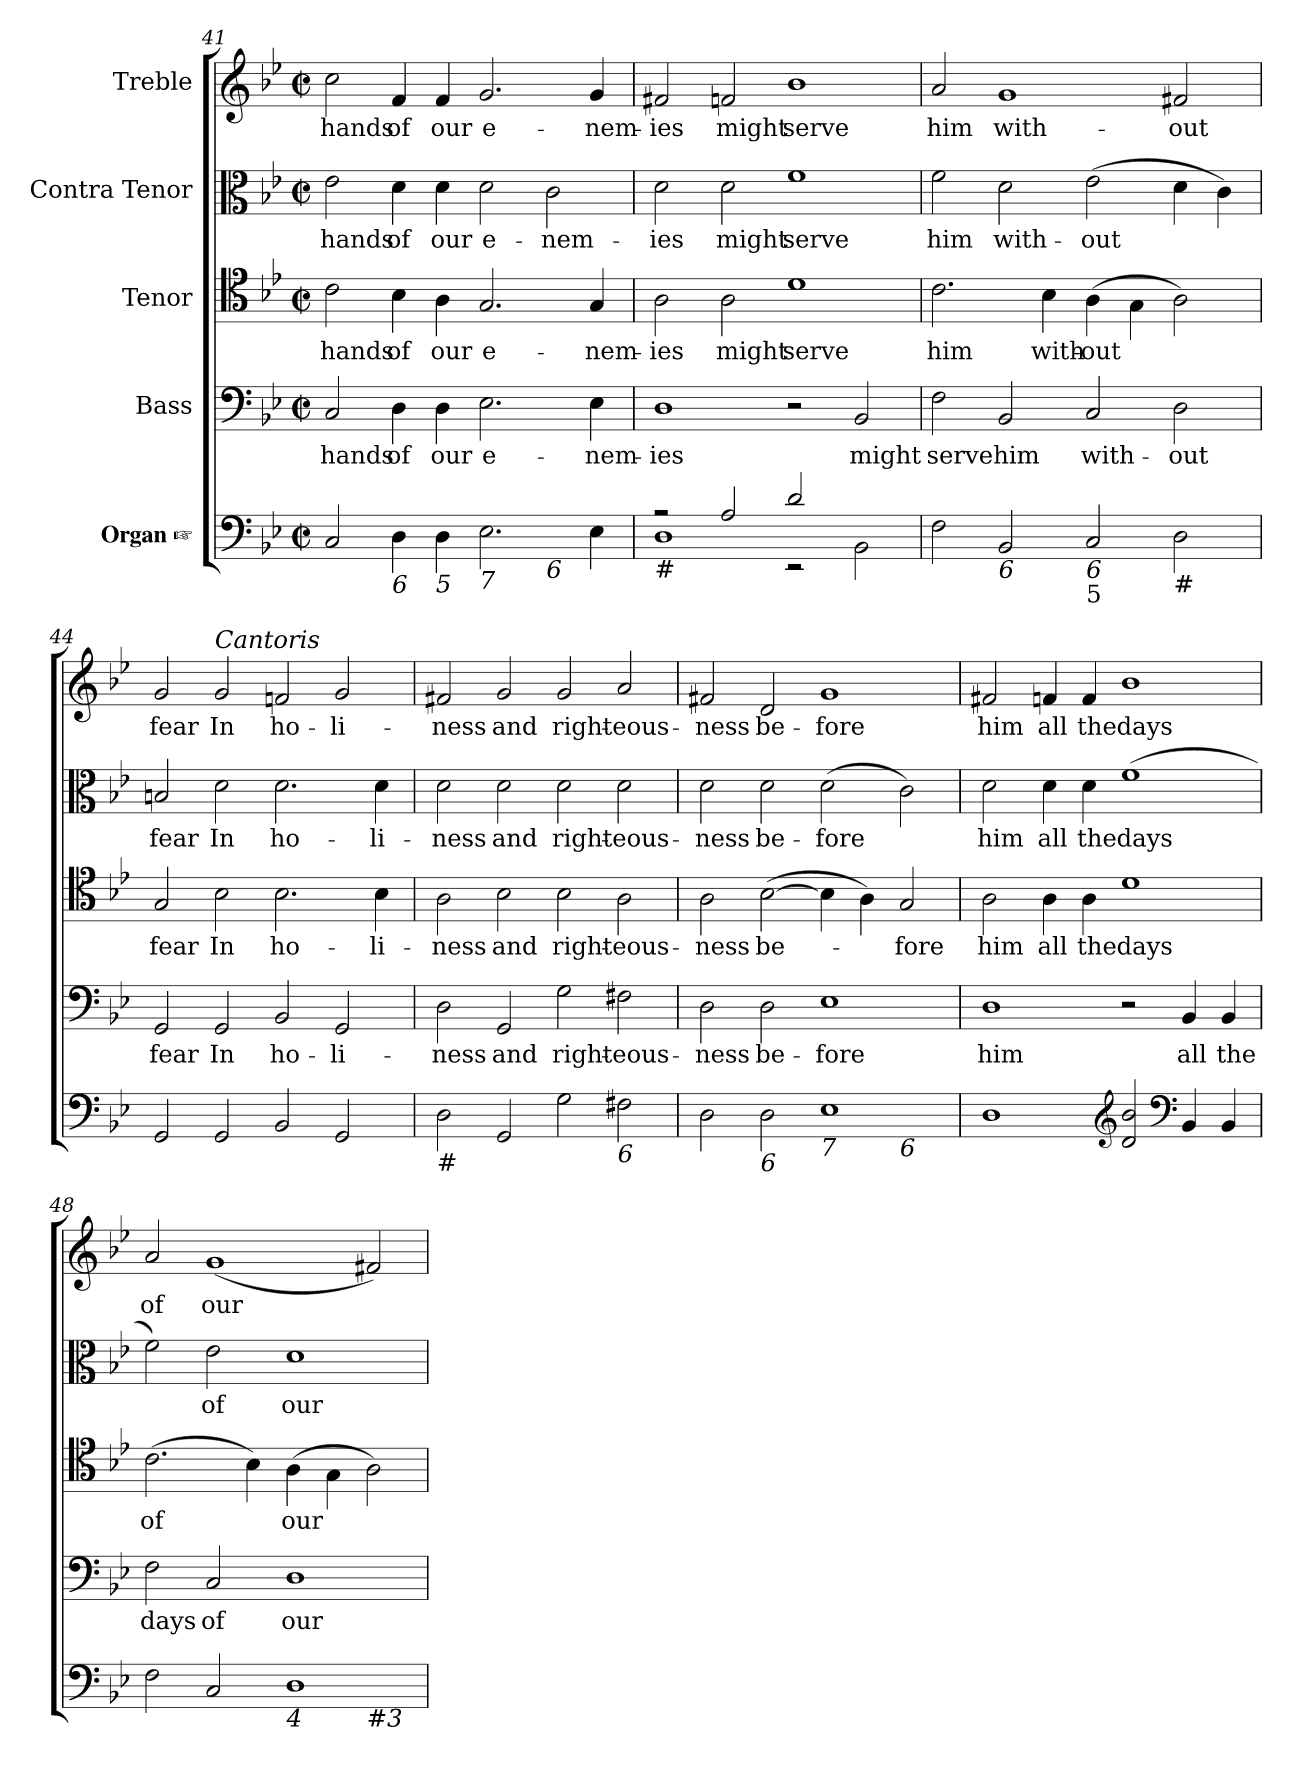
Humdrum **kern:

**kern	**kern	**text	**kern	**text	**kern	**text	**kern	**text
*part5	*part4	*part4	*part3	*part3	*part2	*part2	*part1	*part1
*staff5	*staff4	*staff4	*staff3	*staff3	*staff2	*staff2	*staff1	*staff1
*I"Organ     ☞	*I"Bass	*	*I"Tenor	*	*I"Contra Tenor	*	*I"Treble	*
!!LO:LB:g=z
*clefF4	*clefF4	*	*clefC4	*	*clefC3	*	*clefG2	*
*k[b-e-]	*k[b-e-]	*	*k[b-e-]	*	*k[b-e-]	*	*k[b-e-]	*
*g:	*g:	*	*g:	*	*g:	*	*g:	*
*M2/2	*M2/2	*	*M2/2	*	*M2/2	*	*M2/2	*
*met(c|)	*met(c|)	*	*met(c|)	*	*met(c|)	*	*met(c|)	*
=41	=41	=41	=41	=41	=41	=41	=41	=41
!	!	!LO:LY:b	!	!LO:LY:b	!	!LO:LY:b	!	!LO:LY:b
*^	*	*	*	*	*	*	*	*
2C/	1.ryy	2C/	hands	2c\	hands	2e-\	hands	2cc\	hands
!LO:TX:b:i:t=6	!	!	!	!	!	!	!	!	!
!	!	!	!LO:LY:b	!	!LO:LY:b	!	!LO:LY:b	!	!LO:LY:b
4D\	.	4D\	of	4B-\	of	4d\	of	4f/	of
!LO:TX:b:i:t=5	!	!	!	!	!	!	!	!	!
!	!	!	!LO:LY:b	!	!LO:LY:b	!	!LO:LY:b	!	!LO:LY:b
4D\	.	4D\	our	4A\	our	4d\	our	4f/	our
!LO:TX:b:i:t=7	!	!	!	!	!	!	!	!	!
!	!	!	!LO:LY:b	!	!LO:LY:b	!	!LO:LY:b	!	!LO:LY:b
2.E-\	.	2.E-\	e-	2.G/	e-	2d\	e-	2.g/	e-
!	!LO:TX:b:i:t=6	!	!	!	!	!	!	!	!
!	!	!	!	!	!	!	!LO:LY:b	!	!
.	2ryy	.	.	.	.	2c\	-nem-	.	.
!	!	!	!LO:LY:b	!	!LO:LY:b	!	!	!	!LO:LY:b
4E-\	.	4E-\	-nem-	4G/	-nem-	.	.	4g/	-nem-
=42	=42	=42	=42	=42	=42	=42	=42	=42	=42
!LO:TX:b:i:t=#	!	!	!	!	!	!	!	!	!
!	!	!	!LO:LY:b	!	!LO:LY:b	!	!LO:LY:b	!	!LO:LY:b
2rA	1D	1D	-ies	2A\	-ies	2d\	-ies	2f#X/	-ies
!	!	!	!	!	!LO:LY:b	!	!LO:LY:b	!	!LO:LY:b
2A/	.	.	.	2A\	might	2d\	might	2fn/	might
!	!	!	!	!	!LO:LY:b	!	!LO:LY:b	!	!LO:LY:b
2d/	2rEE	2r	.	1d	serve	1f	serve	1b-	serve
!	!	!	!LO:LY:b	!	!	!	!	!	!
2ryy	2BB-\	2BB-/	might	.	.	.	.	.	.
=43	=43	=43	=43	=43	=43	=43	=43	=43	=43
!	!	!	!LO:LY:b	!	!LO:LY:b	!	!LO:LY:b	!	!LO:LY:b
*v	*v	*	*	*	*	*	*	*	*
2F\	2F\	serve	2.c\	him	2f\	him	2a/	him
!LO:TX:b:i:t=6	!	!	!	!	!	!	!	!
!	!	!LO:LY:b	!	!	!	!LO:LY:b	!	!LO:LY:b
2BB-/	2BB-/	him	.	.	2d\	with-	1g	with-
!	!	!	!	!LO:LY:b	!	!	!	!
.	.	.	4B-\	with-	.	.	.	.
!LO:TX:b:i:t=6	!	!	!	!	!	!	!	!
!LO:TX:b:t=5	!	!	!	!	!	!	!	!
!	!	!LO:LY:b	!	!LO:LY:b	!	!LO:LY:b	!	!
2C/	2C/	with-	(>4A\	-out	(>2e-\	-out	.	.
.	.	.	4G\	.	.	.	.	.
!LO:TX:b:i:t=#	!	!	!	!	!	!	!	!
!	!	!LO:LY:b	!	!	!	!	!	!LO:LY:b
2D\	2D\	-out	2A\)	.	4d\	.	2f#X/	-out
.	.	.	.	.	4c\)	.	.	.
!!LO:PB:g=z
=44	=44	=44	=44	=44	=44	=44	=44	=44
!	!	!LO:LY:b	!	!LO:LY:b	!	!LO:LY:b	!	!LO:LY:b
2GG/	2GG/	fear	2G/	fear	2Bn/	fear	2g/	fear
!	!	!	!	!	!	!	!LO:TX:a:i:t=Cantoris	!
!	!	!LO:LY:b	!	!LO:LY:b	!	!LO:LY:b	!	!LO:LY:b
2GG/	2GG/	In	2B-\	In	2d\	In	2g/	In
!	!	!LO:LY:b	!	!LO:LY:b	!	!LO:LY:b	!	!LO:LY:b
2BB-/	2BB-/	ho-	2.B-\	ho-	2.d\	ho-	2fn/	ho-
!	!	!LO:LY:b	!	!	!	!	!	!LO:LY:b
2GG/	2GG/	-li-	.	.	.	.	2g/	-li-
!	!	!	!	!LO:LY:b	!	!LO:LY:b	!	!
.	.	.	4B-\	-li-	4d\	-li-	.	.
=45	=45	=45	=45	=45	=45	=45	=45	=45
!LO:TX:b:i:t=#	!	!	!	!	!	!	!	!
!	!	!LO:LY:b	!	!LO:LY:b	!	!LO:LY:b	!	!LO:LY:b
2D\	2D\	-ness	2A\	-ness	2d\	-ness	2f#X/	-ness
!	!	!LO:LY:b	!	!LO:LY:b	!	!LO:LY:b	!	!LO:LY:b
2GG/	2GG/	and	2B-\	and	2d\	and	2g/	and
!	!	!LO:LY:b	!	!LO:LY:b	!	!LO:LY:b	!	!LO:LY:b
2G\	2G\	right-	2B-\	right-	2d\	right-	2g/	right-
!LO:TX:b:i:t=6	!	!	!	!	!	!	!	!
!	!	!LO:LY:b	!	!LO:LY:b	!	!LO:LY:b	!	!LO:LY:b
2F#X\	2F#X\	-eous-	2A\	-eous-	2d\	-eous-	2a/	-eous-
=46	=46	=46	=46	=46	=46	=46	=46	=46
!LO:TX:b:i:t=5	!	!	!	!	!	!	!	!
!LO:TX:b:i:t=#	!	!	!	!	!	!	!	!
!	!	!LO:LY:b	!	!LO:LY:b	!	!LO:LY:b	!	!LO:LY:b
*^	*	*	*	*	*	*	*	*
2D\	1.ryy	2D\	-ness	2A\	-ness	2d\	-ness	2f#X/	-ness
!LO:TX:b:i:t=6	!	!	!	!	!	!	!	!	!
!	!	!	!LO:LY:b	!	!LO:LY:b	!	!LO:LY:b	!	!LO:LY:b
2D\	.	2D\	be-	(>[2B-\	be-	2d\	be-	2d/	be-
!LO:TX:b:i:t=7	!	!	!	!	!	!	!	!	!
!	!	!	!LO:LY:b	!	!	!	!LO:LY:b	!	!LO:LY:b
1E-	.	1E-	-fore	4B-\]	.	(>2d\	-fore	1g	-fore
.	.	.	.	4A\)	.	.	.	.	.
!	!LO:TX:b:i:t=6	!	!	!	!	!	!	!	!
!	!	!	!	!	!LO:LY:b	!	!	!	!
.	2ryy	.	.	2G/	-fore	2c\)	.	.	.
=47	=47	=47	=47	=47	=47	=47	=47	=47	=47
!LO:TX:b:i:t=#	!	!	!	!	!	!	!	!	!
!	!	!	!LO:LY:b	!	!LO:LY:b	!	!LO:LY:b	!	!LO:LY:b
*v	*v	*	*	*	*	*	*	*	*
1D	1D	him	2A\	him	2d\	him	2f#X/	him
!	!	!	!	!LO:LY:b	!	!LO:LY:b	!	!LO:LY:b
.	.	.	4A\	all	4d\	all	4fn/	all
!	!	!	!	!LO:LY:b	!	!LO:LY:b	!	!LO:LY:b
.	.	.	4A\	the	4d\	the	4f/	the
*clefG2	*	*	*	*	*	*	*	*
!	!	!	!	!LO:LY:b	!	!LO:LY:b	!	!LO:LY:b
2d/ 2b-/	2r	.	1d	days	(>1f	days	1b-	days
*clefF4	*	*	*	*	*	*	*	*
!	!	!LO:LY:b	!	!	!	!	!	!
4BB-/	4BB-/	all	.	.	.	.	.	.
!	!	!LO:LY:b	!	!	!	!	!	!
4BB-/	4BB-/	the	.	.	.	.	.	.
!!LO:LB:g=z
=48	=48	=48	=48	=48	=48	=48	=48	=48
!	!	!LO:LY:b	!	!LO:LY:b	!	!	!	!LO:LY:b
*^	*	*	*	*	*	*	*	*
2F\	1.ryy	2F\	days	(>2.c\	of	2f\)	.	2a/	of
!	!	!	!LO:LY:b	!	!	!	!LO:LY:b	!	!LO:LY:b
2C/	.	2C/	of	.	.	2e-\	of	(<1g	our
.	.	.	.	4B-\)	.	.	.	.	.
!LO:TX:b:i:t=4	!	!	!	!	!	!	!	!	!
!	!	!	!LO:LY:b	!	!LO:LY:b	!	!LO:LY:b	!	!
1D	.	1D	our	(>4A\	our	1d	our	.	.
.	.	.	.	4G\	.	.	.	.	.
!	!LO:TX:b:i:t=#3	!	!	!	!	!	!	!	!
.	2ryy	.	.	2A\)	.	.	.	2f#X/)	.
*v	*v	*	*	*	*	*	*	*	*
=	=	=	=	=	=	=	=	=
*-	*-	*-	*-	*-	*-	*-	*-	*-
